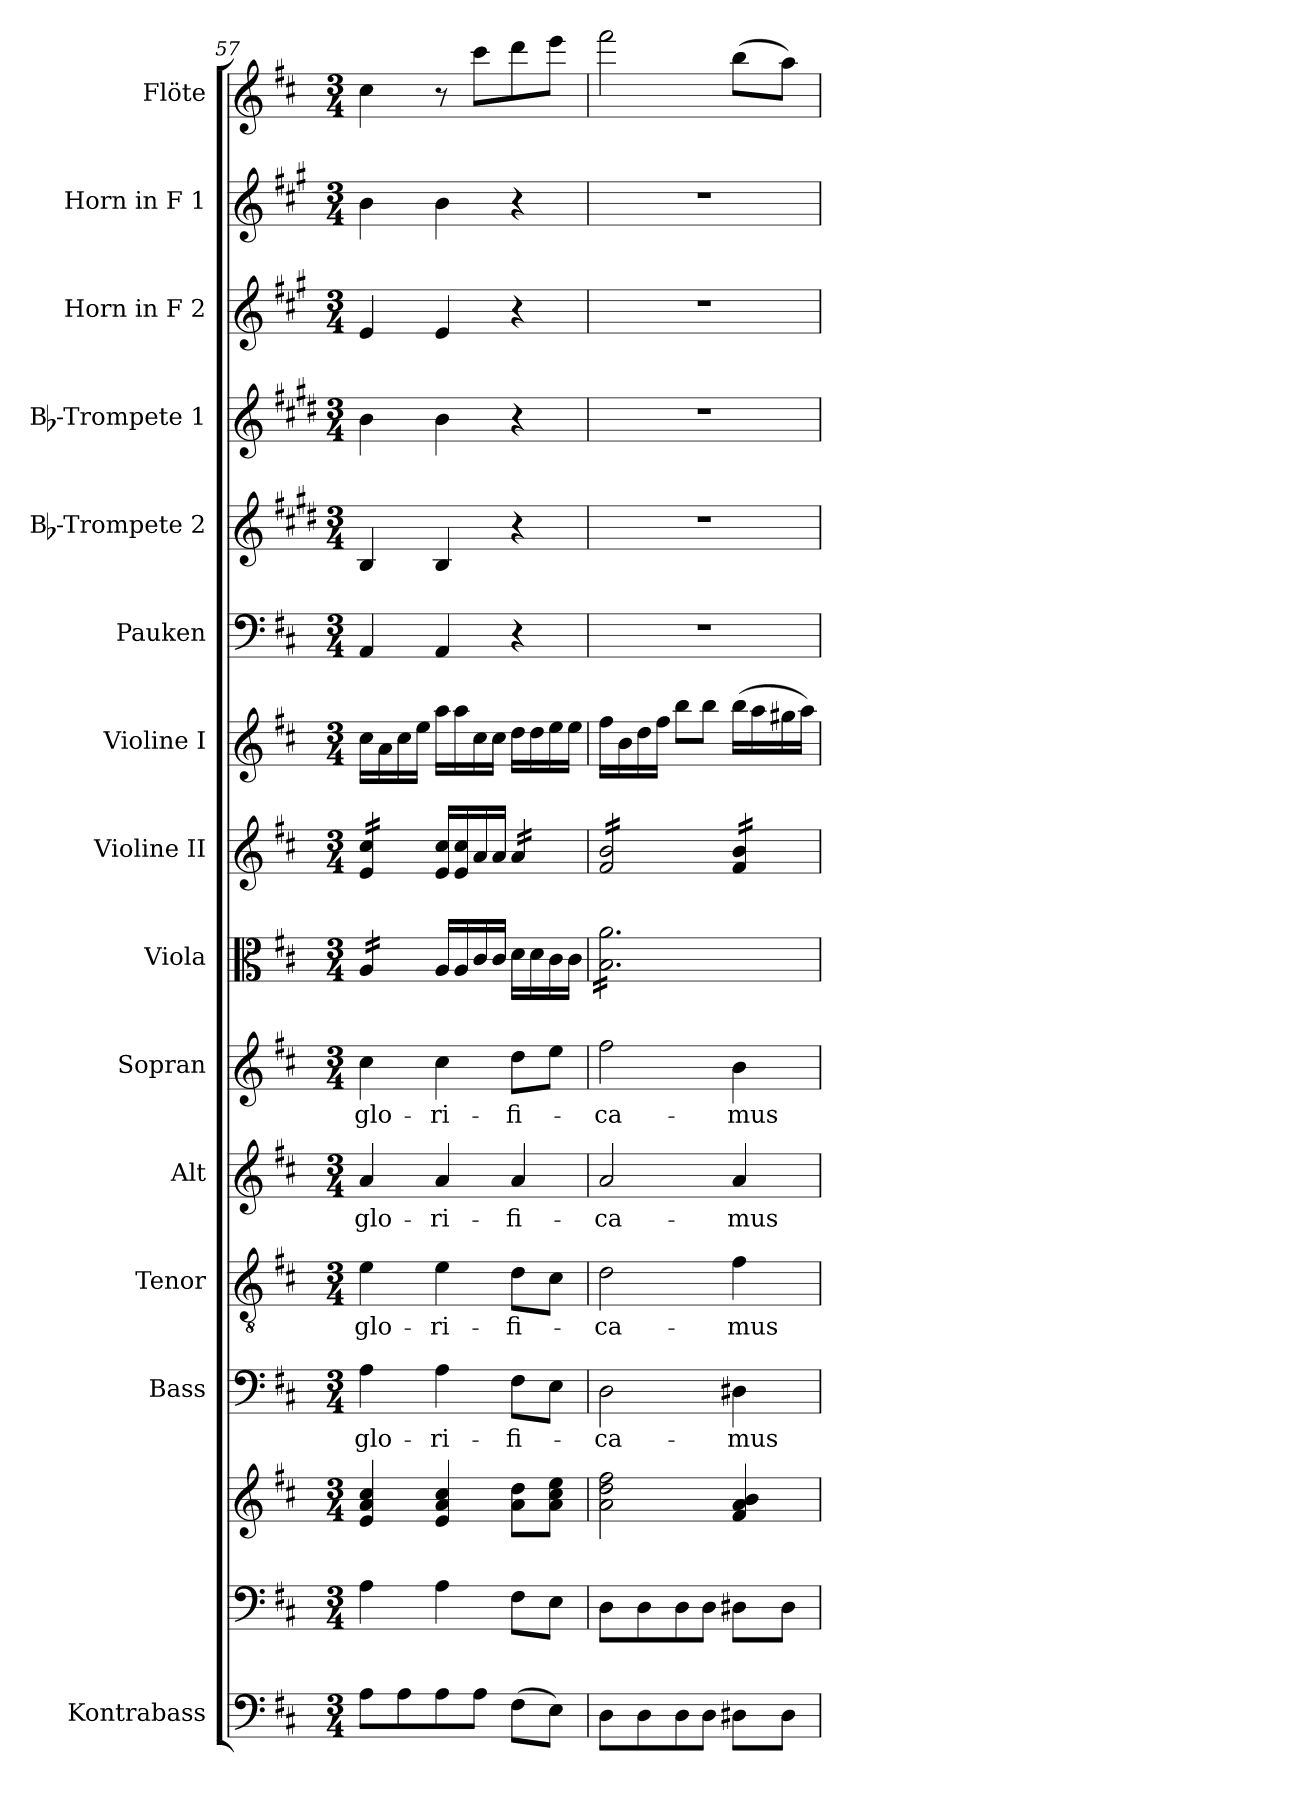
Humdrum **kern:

**kern	**kern	**kern	**kern	**text	**kern	**text	**kern	**text	**kern	**text	**kern	**kern	**kern	**kern	**kern	**kern	**kern	**kern	**kern
*part15	*part14	*part14	*part13	*part13	*part12	*part12	*part11	*part11	*part10	*part10	*part9	*part8	*part7	*part6	*part5	*part4	*part3	*part2	*part1
*staff16	*staff15	*staff14	*staff13	*staff13	*staff12	*staff12	*staff11	*staff11	*staff10	*staff10	*staff9	*staff8	*staff7	*staff6	*staff5	*staff4	*staff3	*staff2	*staff1
*I"Kontrabass	*	*	*I"Bass	*	*I"Tenor	*	*I"Alt	*	*I"Sopran	*	*I"Viola	*I"Violine II	*I"Violine I	*I"Pauken	*I"Bb-Trompete 2	*I"Bb-Trompete 1	*I"Horn in F 2	*I"Horn in F 1	*I"Flöte
*I'Kb.	*	*	*I'B.	*	*I'T.	*	*I'A.	*	*I'S.	*	*I'Vla.	*I'Vl. II	*I'Vl. I	*I'Pk.	*I'Bb Trp. 2	*I'Bb Trp. 1	*	*	*I'Fl.
*clefF4	*clefF4	*clefG2	*clefF4	*	*clefGv2	*	*clefG2	*	*clefG2	*	*clefC3	*clefG2	*clefG2	*clefF4	*clefG2	*clefG2	*clefG2	*clefG2	*clefG2
*ITrd7c12	*	*	*	*	*	*	*	*	*	*	*	*	*	*	*ITrd1c2	*ITrd1c2	*ITrd4c7	*ITrd4c7	*
*k[f#c#]	*k[f#c#]	*k[f#c#]	*k[f#c#]	*	*k[f#c#]	*	*k[f#c#]	*	*k[f#c#]	*	*k[f#c#]	*k[f#c#]	*k[f#c#]	*k[f#c#]	*k[f#c#]	*k[f#c#]	*k[f#c#]	*k[f#c#]	*k[f#c#]
*D:	*D:	*D:	*D:	*	*D:	*	*D:	*	*D:	*	*D:	*D:	*D:	*D:	*D:	*D:	*D:	*D:	*D:
*M3/4	*M3/4	*M3/4	*M3/4	*	*M3/4	*	*M3/4	*	*M3/4	*	*M3/4	*M3/4	*M3/4	*M3/4	*M3/4	*M3/4	*M3/4	*M3/4	*M3/4
=57	=57	=57	=57	=57	=57	=57	=57	=57	=57	=57	=57	=57	=57	=57	=57	=57	=57	=57	=57
!	!	!	!	!LO:LY:b	!	!LO:LY:b	!	!LO:LY:b	!	!LO:LY:b	!	!	!	!	!	!	!	!	!
*	*	*	*	*	*	*	*	*	*	*	*tremolo	*	*	*	*	*	*	*	*
*	*	*	*	*	*	*	*	*	*	*	*	*tremolo	*	*	*	*	*	*	*
8AA\L	4A\	4e/ 4a/ 4cc#/	4A\	glo-	4e\	glo-	4a/	glo-	4cc#\	glo-	16A/LL	16e/ 16cc#/LL	16cc#\LL	4AA/	4A/	4a\	4A/	4e\	4cc#\
.	.	.	.	.	.	.	.	.	.	.	16A/	16e/ 16cc#/	16a\	.	.	.	.	.	.
8AA\	.	.	.	.	.	.	.	.	.	.	16A/	16e/ 16cc#/	16cc#\	.	.	.	.	.	.
.	.	.	.	.	.	.	.	.	.	.	16A/JJ	16e/ 16cc#/JJ	16ee\JJ	.	.	.	.	.	.
*	*	*	*	*	*	*	*	*	*	*	*	*Xtremolo	*	*	*	*	*	*	*
*	*	*	*	*	*	*	*	*	*	*	*Xtremolo	*	*	*	*	*	*	*	*
!	!	!	!	!LO:LY:b	!	!LO:LY:b	!	!LO:LY:b	!	!LO:LY:b	!	!	!	!	!	!	!	!	!
8AA\	4A\	4e/ 4a/ 4cc#/	4A\	-ri-	4e\	-ri-	4a/	-ri-	4cc#\	-ri-	16A/LL	16e/ 16cc#/LL	16aa\LL	4AA/	4A/	4a\	4A/	4e\	8r
.	.	.	.	.	.	.	.	.	.	.	16A/	16e/ 16cc#/	16aa\	.	.	.	.	.	.
8AA\J	.	.	.	.	.	.	.	.	.	.	16c#/	16a/	16cc#\	.	.	.	.	.	8ccc#\L
.	.	.	.	.	.	.	.	.	.	.	16c#/JJ	16a/JJ	16cc#\JJ	.	.	.	.	.	.
!	!	!	!	!LO:LY:b	!	!LO:LY:b	!	!LO:LY:b	!	!LO:LY:b	!	!	!	!	!	!	!	!	!
*	*	*	*	*	*	*	*	*	*	*	*	*tremolo	*	*	*	*	*	*	*
(>8FF#\L	8F#\L	8a\ 8dd\L	8F#\L	-fi-	8d\L	-fi-	4a/	-fi-	8dd\L	-fi-	16d\LL	16a/LL	16dd\LL	4r	4r	4r	4r	4r	8ddd\
.	.	.	.	.	.	.	.	.	.	.	16d\	16a/	16dd\	.	.	.	.	.	.
8EE\J)	8E\J	8a\ 8cc#\ 8ee\J	8E\J	.	8c#\J	.	.	.	8ee\J	.	16c#\	16a/	16ee\	.	.	.	.	.	8eee\J
.	.	.	.	.	.	.	.	.	.	.	16c#\JJ	16a/JJ	16ee\JJ	.	.	.	.	.	.
=58	=58	=58	=58	=58	=58	=58	=58	=58	=58	=58	=58	=58	=58	=58	=58	=58	=58	=58	=58
!	!	!	!	!LO:LY:b	!	!LO:LY:b	!	!LO:LY:b	!	!LO:LY:b	!	!	!	!	!	!	!	!	!
*	*	*	*	*	*	*	*	*	*	*	*tremolo	*	*	*	*	*	*	*	*
8DD\L	8D\L	2a\ 2dd\ 2ff#\	2D\	-ca-	2d\	-ca-	2a/	-ca-	2ff#\	-ca-	16B\ 16a\LL	16f#/ 16b/LL	16ff#\LL	2.r	2.r	2.r	2.r	2.r	2fff#\
.	.	.	.	.	.	.	.	.	.	.	16B\ 16a\	16f#/ 16b/	16b\	.	.	.	.	.	.
8DD\	8D\	.	.	.	.	.	.	.	.	.	16B\ 16a\	16f#/ 16b/	16dd\	.	.	.	.	.	.
.	.	.	.	.	.	.	.	.	.	.	16B\ 16a\	16f#/ 16b/	16ff#\JJ	.	.	.	.	.	.
8DD\	8D\	.	.	.	.	.	.	.	.	.	16B\ 16a\	16f#/ 16b/	8bb\L	.	.	.	.	.	.
.	.	.	.	.	.	.	.	.	.	.	16B\ 16a\	16f#/ 16b/	.	.	.	.	.	.	.
8DD\J	8D\J	.	.	.	.	.	.	.	.	.	16B\ 16a\	16f#/ 16b/	8bb\J	.	.	.	.	.	.
.	.	.	.	.	.	.	.	.	.	.	16B\ 16a\	16f#/ 16b/JJ	.	.	.	.	.	.	.
!	!	!	!	!LO:LY:b	!	!LO:LY:b	!	!LO:LY:b	!	!LO:LY:b	!	!	!	!	!	!	!	!	!
8DD#X\L	8D#X\L	4f#/ 4a/ 4b/	4D#X\	-mus	4f#\	-mus	4a/	-mus	4b\	-mus	16B\ 16a\	16f#/ 16b/LL	(>16bb\LL	.	.	.	.	.	(>8bb\L
.	.	.	.	.	.	.	.	.	.	.	16B\ 16a\	16f#/ 16b/	16aa\	.	.	.	.	.	.
8DD#\J	8D#\J	.	.	.	.	.	.	.	.	.	16B\ 16a\	16f#/ 16b/	16gg#X\	.	.	.	.	.	8aa\J)
.	.	.	.	.	.	.	.	.	.	.	16B\ 16a\JJ	16f#/ 16b/JJ	16aa\JJ)	.	.	.	.	.	.
*	*	*	*	*	*	*	*	*	*	*	*	*Xtremolo	*	*	*	*	*	*	*
*	*	*	*	*	*	*	*	*	*	*	*Xtremolo	*	*	*	*	*	*	*	*
=	=	=	=	=	=	=	=	=	=	=	=	=	=	=	=	=	=	=	=
*-	*-	*-	*-	*-	*-	*-	*-	*-	*-	*-	*-	*-	*-	*-	*-	*-	*-	*-	*-
